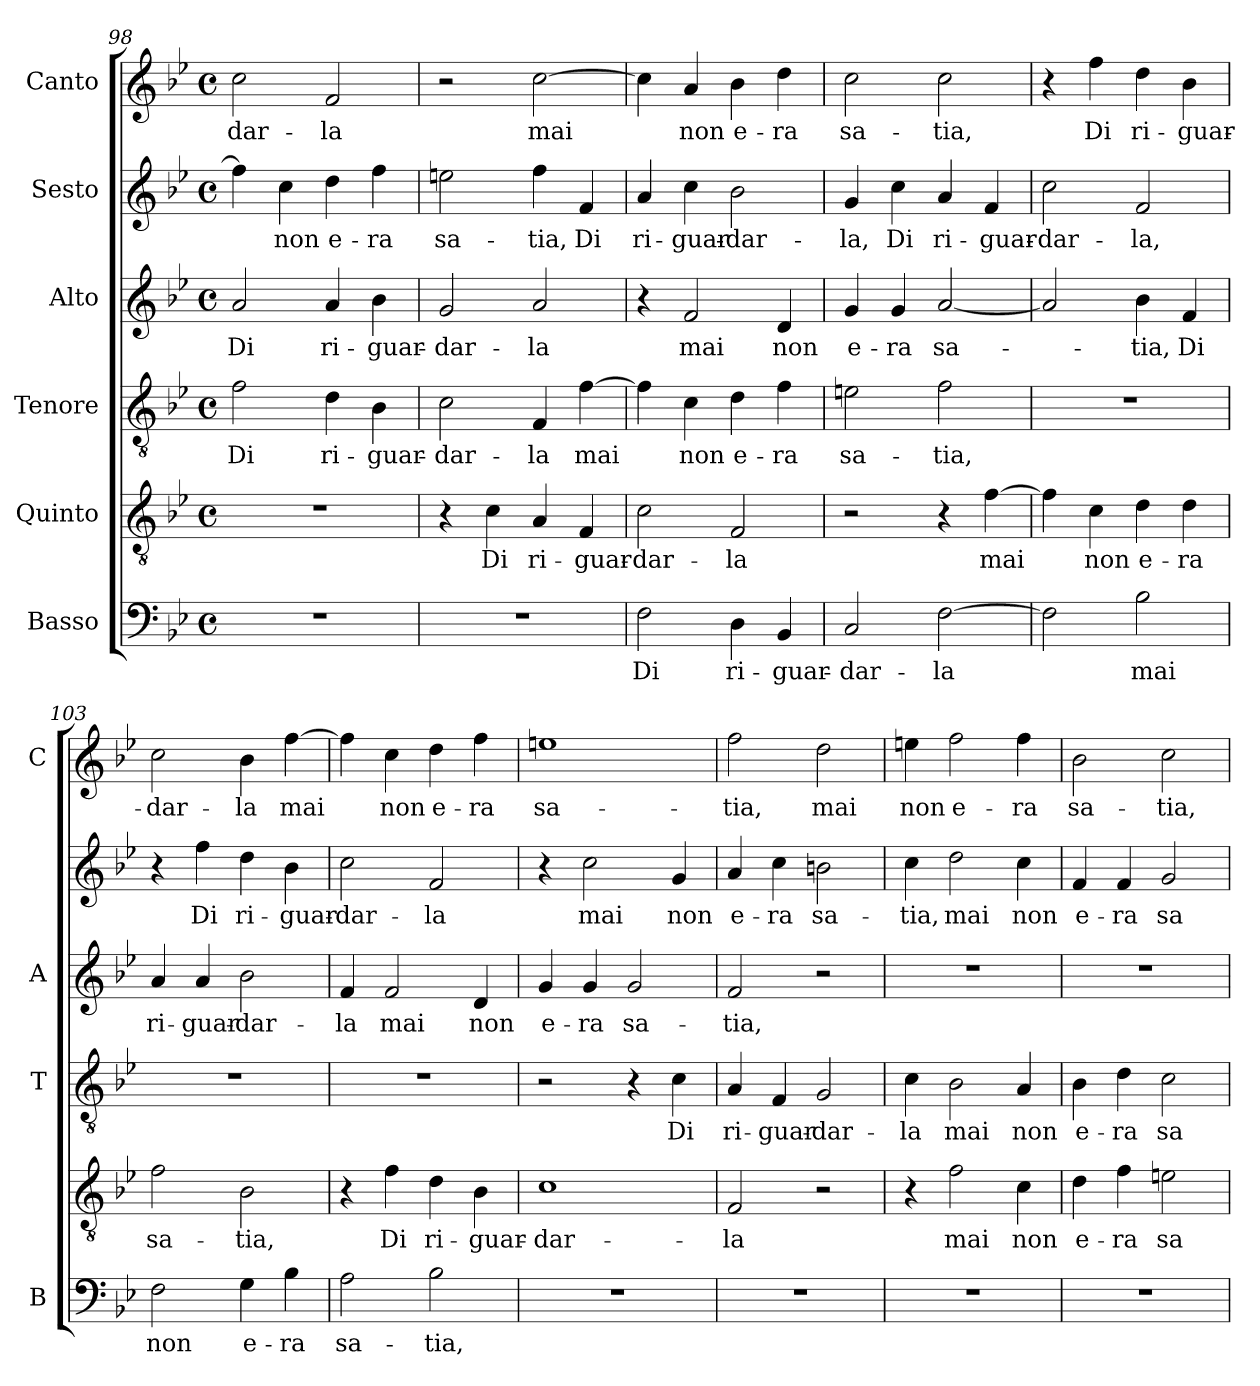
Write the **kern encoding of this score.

**kern	**text	**kern	**text	**kern	**text	**kern	**text	**kern	**text	**kern	**text
*part6	*part6	*part5	*part5	*part4	*part4	*part3	*part3	*part2	*part2	*part1	*part1
*staff6	*staff6	*staff5	*staff5	*staff4	*staff4	*staff3	*staff3	*staff2	*staff2	*staff1	*staff1
*I"Basso	*	*I"Quinto	*	*I"Tenore	*	*I"Alto	*	*I"Sesto	*	*I"Canto	*
*I'B	*	*	*	*I'T	*	*I'A	*	*	*	*I'C	*
!!LO:LB:g=z
*clefF4	*	*clefGv2	*	*clefGv2	*	*clefG2	*	*clefG2	*	*clefG2	*
*k[b-e-]	*	*k[b-e-]	*	*k[b-e-]	*	*k[b-e-]	*	*k[b-e-]	*	*k[b-e-]	*
*B-:	*	*B-:	*	*B-:	*	*B-:	*	*B-:	*	*B-:	*
*M4/4	*	*M4/4	*	*M4/4	*	*M4/4	*	*M4/4	*	*M4/4	*
*met(c)	*	*met(c)	*	*met(c)	*	*met(c)	*	*met(c)	*	*met(c)	*
=98	=98	=98	=98	=98	=98	=98	=98	=98	=98	=98	=98
!	!	!	!	!	!LO:LY:b	!	!LO:LY:b	!	!	!	!LO:LY:b
1r	.	1r	.	2f\	Di	2a/	Di	4ff\]	.	2cc\	-dar-
!	!	!	!	!	!	!	!	!	!LO:LY:b	!	!
.	.	.	.	.	.	.	.	4cc\	non	.	.
!	!	!	!	!	!LO:LY:b	!	!LO:LY:b	!	!LO:LY:b	!	!LO:LY:b
.	.	.	.	4d\	ri-	4a/	ri-	4dd\	e-	2f/	-la
!	!	!	!	!	!LO:LY:b	!	!LO:LY:b	!	!LO:LY:b	!	!
.	.	.	.	4B-\	-guar-	4b-\	-guar-	4ff\	-ra	.	.
=99	=99	=99	=99	=99	=99	=99	=99	=99	=99	=99	=99
!	!	!	!	!	!LO:LY:b	!	!LO:LY:b	!	!LO:LY:b	!	!
1r	.	4r	.	2c\	-dar-	2g/	-dar-	2een\	sa-	2r	.
!	!	!	!LO:LY:b	!	!	!	!	!	!	!	!
.	.	4c\	Di	.	.	.	.	.	.	.	.
!	!	!	!LO:LY:b	!	!LO:LY:b	!	!LO:LY:b	!	!LO:LY:b	!	!LO:LY:b
.	.	4A/	ri-	4F/	-la	2a/	-la	4ff\	-tia,	[2cc\	mai
!	!	!	!LO:LY:b	!	!LO:LY:b	!	!	!	!LO:LY:b	!	!
.	.	4F/	-guar-	[4f\	mai	.	.	4f/	Di	.	.
=100	=100	=100	=100	=100	=100	=100	=100	=100	=100	=100	=100
!	!LO:LY:b	!	!LO:LY:b	!	!	!	!	!	!LO:LY:b	!	!
2F\	Di	2c\	-dar-	4f\]	.	4r	.	4a/	ri-	4cc\]	.
!	!	!	!	!	!LO:LY:b	!	!LO:LY:b	!	!LO:LY:b	!	!LO:LY:b
.	.	.	.	4c\	non	2f/	mai	4cc\	-guar-	4a/	non
!	!LO:LY:b	!	!LO:LY:b	!	!LO:LY:b	!	!	!	!LO:LY:b	!	!LO:LY:b
4D\	ri-	2F/	-la	4d\	e-	.	.	2b-\	-dar-	4b-\	e-
!	!LO:LY:b	!	!	!	!LO:LY:b	!	!LO:LY:b	!	!	!	!LO:LY:b
4BB-/	-guar-	.	.	4f\	-ra	4d/	non	.	.	4dd\	-ra
=101	=101	=101	=101	=101	=101	=101	=101	=101	=101	=101	=101
!	!LO:LY:b	!	!	!	!LO:LY:b	!	!LO:LY:b	!	!LO:LY:b	!	!LO:LY:b
2C/	-dar-	2r	.	2en\	sa-	4g/	e-	4g/	-la,	2cc\	sa-
!	!	!	!	!	!	!	!LO:LY:b	!	!LO:LY:b	!	!
.	.	.	.	.	.	4g/	-ra	4cc\	Di	.	.
!	!LO:LY:b	!	!	!	!LO:LY:b	!	!LO:LY:b	!	!LO:LY:b	!	!LO:LY:b
[2F\	-la	4r	.	2f\	-tia,	[2a/	sa-	4a/	ri-	2cc\	-tia,
!	!	!	!LO:LY:b	!	!	!	!	!	!LO:LY:b	!	!
.	.	[4f\	mai	.	.	.	.	4f/	-guar-	.	.
=102	=102	=102	=102	=102	=102	=102	=102	=102	=102	=102	=102
!	!	!	!	!	!	!	!	!	!LO:LY:b	!	!
2F\]	.	4f\]	.	1r	.	2a/]	.	2cc\	-dar-	4r	.
!	!	!	!LO:LY:b	!	!	!	!	!	!	!	!LO:LY:b
.	.	4c\	non	.	.	.	.	.	.	4ff\	Di
!	!LO:LY:b	!	!LO:LY:b	!	!	!	!LO:LY:b	!	!LO:LY:b	!	!LO:LY:b
2B-\	mai	4d\	e-	.	.	4b-\	-tia,	2f/	-la,	4dd\	ri-
!	!	!	!LO:LY:b	!	!	!	!LO:LY:b	!	!	!	!LO:LY:b
.	.	4d\	-ra	.	.	4f/	Di	.	.	4b-\	-guar-
=103	=103	=103	=103	=103	=103	=103	=103	=103	=103	=103	=103
!	!LO:LY:b	!	!LO:LY:b	!	!	!	!LO:LY:b	!	!	!	!LO:LY:b
2F\	non	2f\	sa-	1r	.	4a/	ri-	4r	.	2cc\	-dar-
!	!	!	!	!	!	!	!LO:LY:b	!	!LO:LY:b	!	!
.	.	.	.	.	.	4a/	-guar-	4ff\	Di	.	.
!	!LO:LY:b	!	!LO:LY:b	!	!	!	!LO:LY:b	!	!LO:LY:b	!	!LO:LY:b
4G\	e-	2B-\	-tia,	.	.	2b-\	-dar-	4dd\	ri-	4b-\	-la
!	!LO:LY:b	!	!	!	!	!	!	!	!LO:LY:b	!	!LO:LY:b
4B-\	-ra	.	.	.	.	.	.	4b-\	-guar-	[4ff\	mai
=104	=104	=104	=104	=104	=104	=104	=104	=104	=104	=104	=104
!	!LO:LY:b	!	!	!	!	!	!LO:LY:b	!	!LO:LY:b	!	!
2A\	sa-	4r	.	1r	.	4f/	-la	2cc\	-dar-	4ff\]	.
!	!	!	!LO:LY:b	!	!	!	!LO:LY:b	!	!	!	!LO:LY:b
.	.	4f\	Di	.	.	2f/	mai	.	.	4cc\	non
!	!LO:LY:b	!	!LO:LY:b	!	!	!	!	!	!LO:LY:b	!	!LO:LY:b
2B-\	-tia,	4d\	ri-	.	.	.	.	2f/	-la	4dd\	e-
!	!	!	!LO:LY:b	!	!	!	!LO:LY:b	!	!	!	!LO:LY:b
.	.	4B-\	-guar-	.	.	4d/	non	.	.	4ff\	-ra
!!LO:PB:g=z
=105	=105	=105	=105	=105	=105	=105	=105	=105	=105	=105	=105
!	!	!	!LO:LY:b	!	!	!	!LO:LY:b	!	!	!	!LO:LY:b
1r	.	1c	-dar-	2r	.	4g/	e-	4r	.	1een	sa-
!	!	!	!	!	!	!	!LO:LY:b	!	!LO:LY:b	!	!
.	.	.	.	.	.	4g/	-ra	2cc\	mai	.	.
!	!	!	!	!	!	!	!LO:LY:b	!	!	!	!
.	.	.	.	4r	.	2g/	sa-	.	.	.	.
!	!	!	!	!	!LO:LY:b	!	!	!	!LO:LY:b	!	!
.	.	.	.	4c\	Di	.	.	4g/	non	.	.
=106	=106	=106	=106	=106	=106	=106	=106	=106	=106	=106	=106
!	!	!	!LO:LY:b	!	!LO:LY:b	!	!LO:LY:b	!	!LO:LY:b	!	!LO:LY:b
1r	.	2F/	-la	4A/	ri-	2f/	-tia,	4a/	e-	2ff\	-tia,
!	!	!	!	!	!LO:LY:b	!	!	!	!LO:LY:b	!	!
.	.	.	.	4F/	-guar-	.	.	4cc\	-ra	.	.
!	!	!	!	!	!LO:LY:b	!	!	!	!LO:LY:b	!	!LO:LY:b
.	.	2r	.	2G/	-dar-	2r	.	2bn\	sa-	2dd\	mai
=107	=107	=107	=107	=107	=107	=107	=107	=107	=107	=107	=107
!	!	!	!	!	!LO:LY:b	!	!	!	!LO:LY:b	!	!LO:LY:b
1r	.	4r	.	4c\	-la	1r	.	4cc\	-tia,	4een\	non
!	!	!	!LO:LY:b	!	!LO:LY:b	!	!	!	!LO:LY:b	!	!LO:LY:b
.	.	2f\	mai	2B-\	mai	.	.	2dd\	mai	2ff\	e-
!	!	!	!LO:LY:b	!	!LO:LY:b	!	!	!	!LO:LY:b	!	!LO:LY:b
.	.	4c\	non	4A/	non	.	.	4cc\	non	4ff\	-ra
=108	=108	=108	=108	=108	=108	=108	=108	=108	=108	=108	=108
!	!	!	!LO:LY:b	!	!LO:LY:b	!	!	!	!LO:LY:b	!	!LO:LY:b
1r	.	4d\	e-	4B-\	e-	1r	.	4f/	e-	2b-\	sa-
!	!	!	!LO:LY:b	!	!LO:LY:b	!	!	!	!LO:LY:b	!	!
.	.	4f\	-ra	4d\	-ra	.	.	4f/	-ra	.	.
!	!	!	!LO:LY:b	!	!LO:LY:b	!	!	!	!LO:LY:b	!	!LO:LY:b
.	.	2en\	sa-	2c\	sa-	.	.	2g/	sa-	2cc\	-tia,
=	=	=	=	=	=	=	=	=	=	=	=
*-	*-	*-	*-	*-	*-	*-	*-	*-	*-	*-	*-
